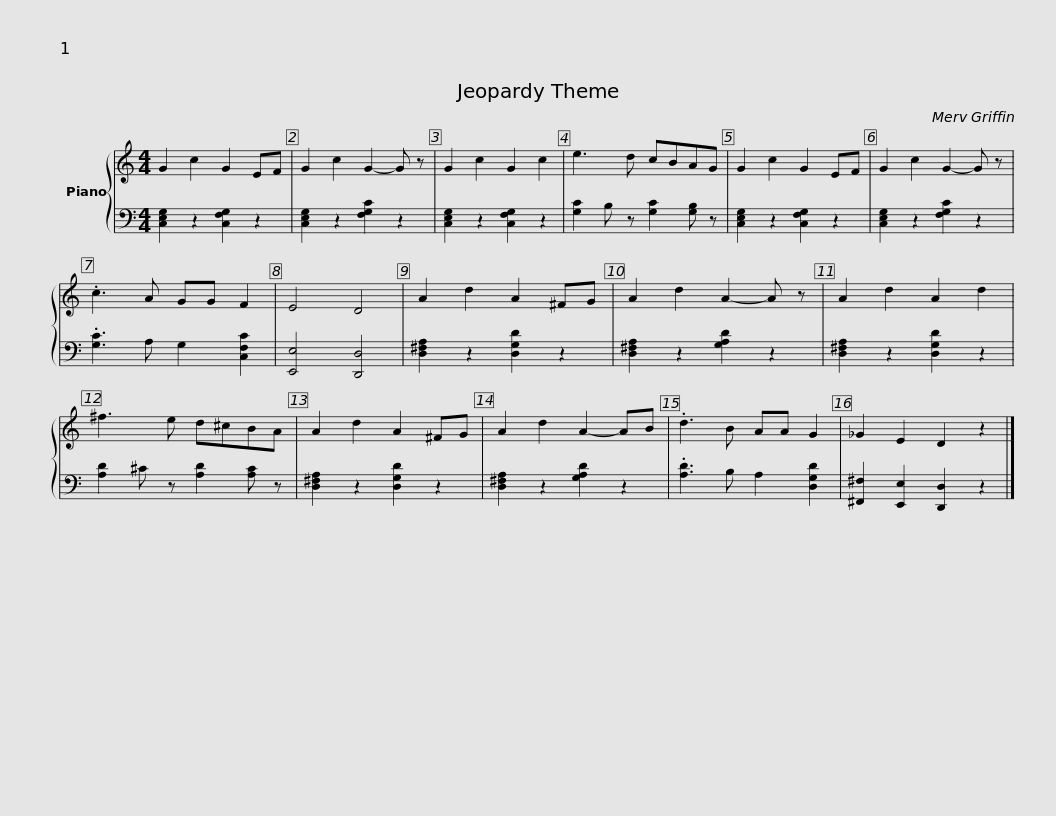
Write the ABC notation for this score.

X:1
%%score { 1 | 2 }
L:1/8
M:4/4
I:linebreak $
K:C
V:1 treble
V:2 bass
V:1
 G2 c2 G2 EF | G2 c2 G2- G z | G2 c2 G2 c2 | e3 d cBAG | G2 c2 G2 EF | %5
 G2 c2 G2- G z | .c3 A GG F2 |$ E4 D4 | A2 d2 A2 ^FG | A2 d2 A2- A z | %10
 A2 d2 A2 d2 | ^f3 e d^cBA | A2 d2 A2 ^FG | A2 d2 A2- AB |$ .d3 B AA G2 | %15
 _G2 E2 D2 z2 |] %16
V:2
 [C,E,G,]2 z2 [C,F,G,]2 z2 | [C,E,G,]2 z2 [F,G,C]2 z2 | [C,E,G,]2 z2 [C,F,G,]2 z2 | [G,C]2 B, z [G,C]2 [G,B,] z | [C,E,G,]2 z2 [C,F,G,]2 z2 | %5
 [C,E,G,]2 z2 [F,G,C]2 z2 | .[G,C]3 A, G,2 [C,F,C]2 |$ [E,,E,]4 [D,,D,]4 | [D,^F,A,]2 z2 [D,G,D]2 z2 | [D,^F,A,]2 z2 [G,A,D]2 z2 | %10
 [D,^F,A,]2 z2 [D,G,D]2 z2 | [A,D]2 ^C z [A,D]2 [A,C] z | [D,^F,A,]2 z2 [D,G,D]2 z2 | [D,^F,A,]2 z2 [G,A,D]2 z2 |$ .[A,D]3 B, A,2 [D,G,D]2 | %15
 [^F,,^F,]2 [E,,E,]2 [D,,D,]2 z2 |] %16
